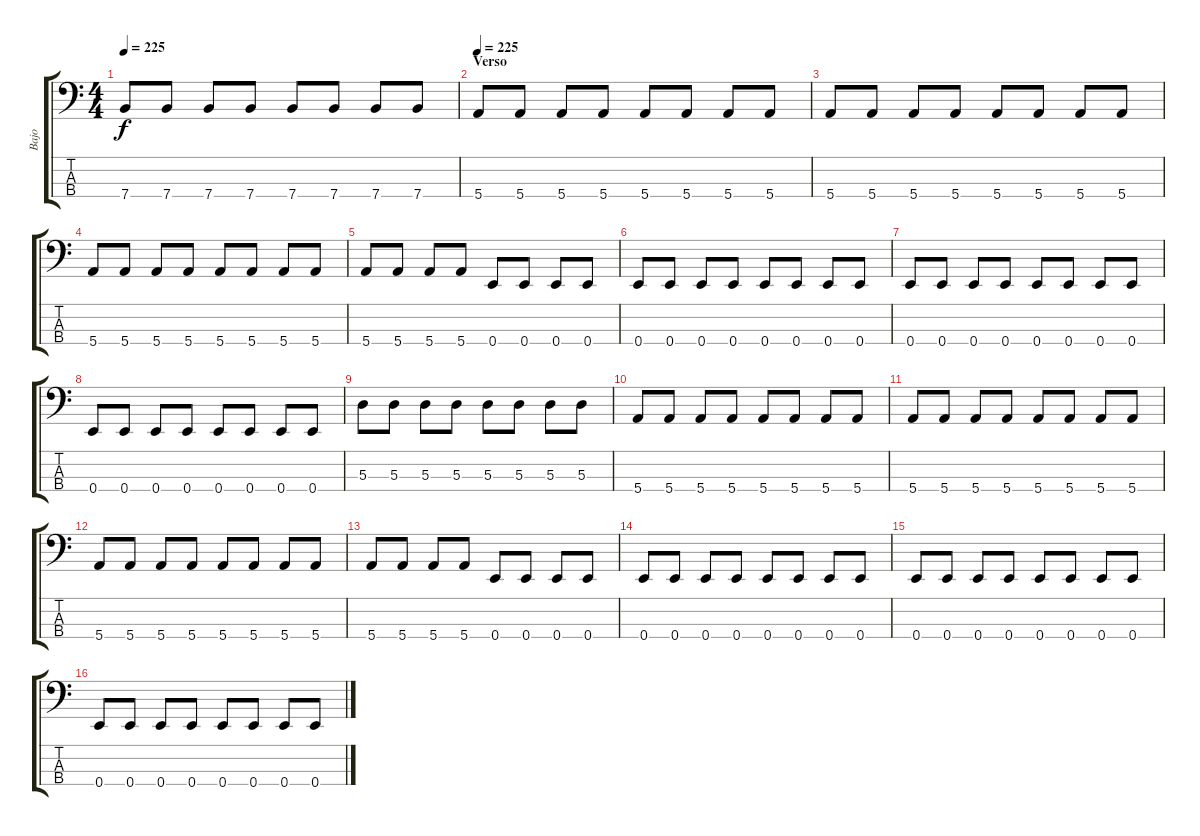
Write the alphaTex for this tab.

\track ("Bajo" "Bajo") {instrument electricbassfinger}
\staff {score tabs}
\tuning (G2 D2 A1 E1) {hide}
\ts (4 4)
\tempo 225
\clef f4
\ks c
7.4.8{dy f} 7.4.8 7.4.8 7.4.8 7.4.8 7.4.8 7.4.8 7.4.8 |
\section ("" "Verso")
\tempo 225
5.4.8 5.4.8 5.4.8 5.4.8 5.4.8 5.4.8 5.4.8 5.4.8 |
5.4.8 5.4.8 5.4.8 5.4.8 5.4.8 5.4.8 5.4.8 5.4.8 |
5.4.8 5.4.8 5.4.8 5.4.8 5.4.8 5.4.8 5.4.8 5.4.8 |
5.4.8 5.4.8 5.4.8 5.4.8 0.4.8 0.4.8 0.4.8 0.4.8 |
0.4.8 0.4.8 0.4.8 0.4.8 0.4.8 0.4.8 0.4.8 0.4.8 |
0.4.8 0.4.8 0.4.8 0.4.8 0.4.8 0.4.8 0.4.8 0.4.8 |
0.4.8 0.4.8 0.4.8 0.4.8 0.4.8 0.4.8 0.4.8 0.4.8 |
5.3.8 5.3.8 5.3.8 5.3.8 5.3.8 5.3.8 5.3.8 5.3.8 |
5.4.8 5.4.8 5.4.8 5.4.8 5.4.8 5.4.8 5.4.8 5.4.8 |
5.4.8 5.4.8 5.4.8 5.4.8 5.4.8 5.4.8 5.4.8 5.4.8 |
5.4.8 5.4.8 5.4.8 5.4.8 5.4.8 5.4.8 5.4.8 5.4.8 |
5.4.8 5.4.8 5.4.8 5.4.8 0.4.8 0.4.8 0.4.8 0.4.8 |
0.4.8 0.4.8 0.4.8 0.4.8 0.4.8 0.4.8 0.4.8 0.4.8 |
0.4.8 0.4.8 0.4.8 0.4.8 0.4.8 0.4.8 0.4.8 0.4.8 |
0.4.8 0.4.8 0.4.8 0.4.8 0.4.8 0.4.8 0.4.8 0.4.8
